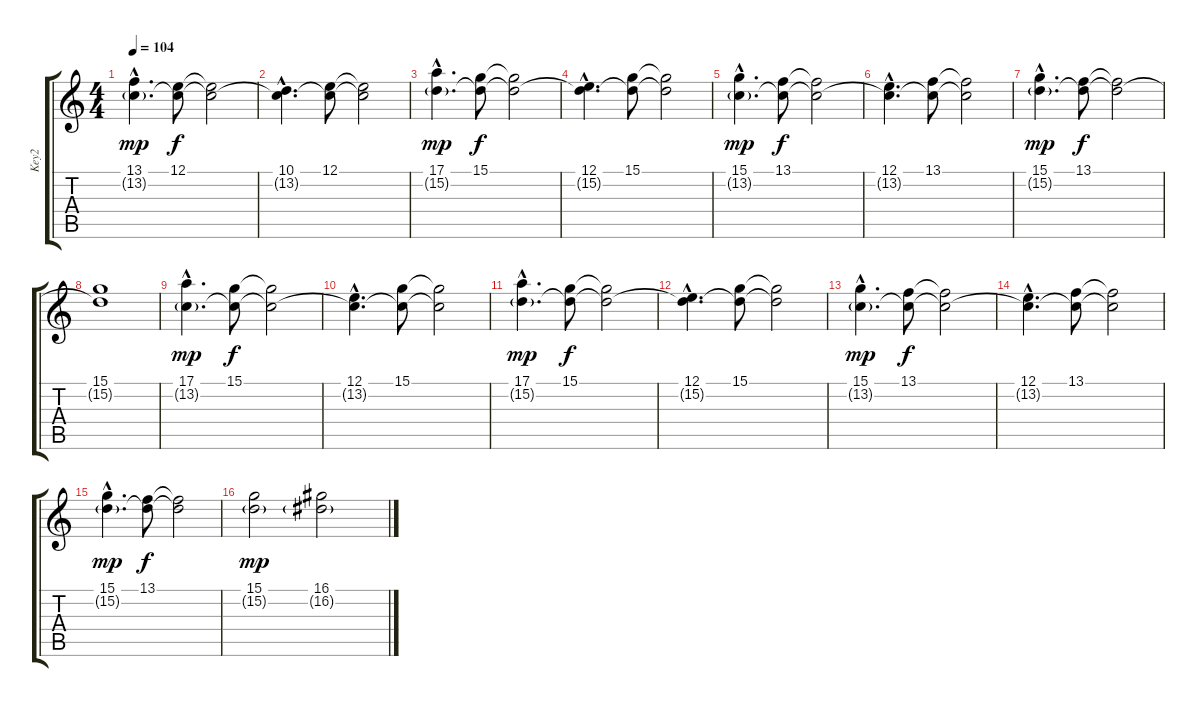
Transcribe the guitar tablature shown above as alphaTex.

\track ("Key2" "Key2") {instrument choiraahs}
\staff {score tabs}
\tuning (E4 B3 G3 D3 A2 E2) {hide}
\ts (4 4)
\tempo 104
\clef g2
\ks c
(13.1{hac} 13.2{g hac}).4{d dy mp} (12.1 13.2{t}).8{dy f} (12.1{t} 13.2{t}).2 |
(10.1{hac} 13.2{hac t}).4{d} (12.1 13.2{t}).8 (12.1{t} 13.2{t}).2 |
(17.1{hac} 15.2{g hac}).4{d dy mp} (15.1 15.2{t}).8{dy f} (15.1{t} 15.2{t}).2 |
(12.1{hac} 15.2{hac t}).4{d} (15.1 15.2{t}).8 (15.1{t} 15.2{t}).2 |
(15.1{hac} 13.2{g hac}).4{d dy mp} (13.1 13.2{t}).8{dy f} (13.1{t} 13.2{t}).2 |
(12.1{hac} 13.2{hac t}).4{d} (13.1 13.2{t}).8 (13.1{t} 13.2{t}).2 |
(15.1{hac} 15.2{g hac}).4{d dy mp} (13.1 15.2{t}).8{dy f} (13.1{t} 15.2{t}).2 |
(15.1 15.2{t}).1 |
(17.1{hac} 13.2{g hac}).4{d dy mp} (15.1 13.2{t}).8{dy f} (15.1{t} 13.2{t}).2 |
(12.1{hac} 13.2{hac t}).4{d} (15.1 13.2{t}).8 (15.1{t} 13.2{t}).2 |
(17.1{hac} 15.2{g hac}).4{d dy mp} (15.1 15.2{t}).8{dy f} (15.1{t} 15.2{t}).2 |
(12.1{hac} 15.2{hac t}).4{d} (15.1 15.2{t}).8 (15.1{t} 15.2{t}).2 |
(15.1{hac} 13.2{g hac}).4{d dy mp} (13.1 13.2{t}).8{dy f} (13.1{t} 13.2{t}).2 |
(12.1{hac} 13.2{hac t}).4{d} (13.1 13.2{t}).8 (13.1{t} 13.2{t}).2 |
(15.1{hac} 15.2{g hac}).4{d dy mp} (13.1 15.2{t}).8{dy f} (13.1{t} 15.2{t}).2 |
(15.1 15.2{g}).2{dy mp} (16.1 16.2{g}).2
